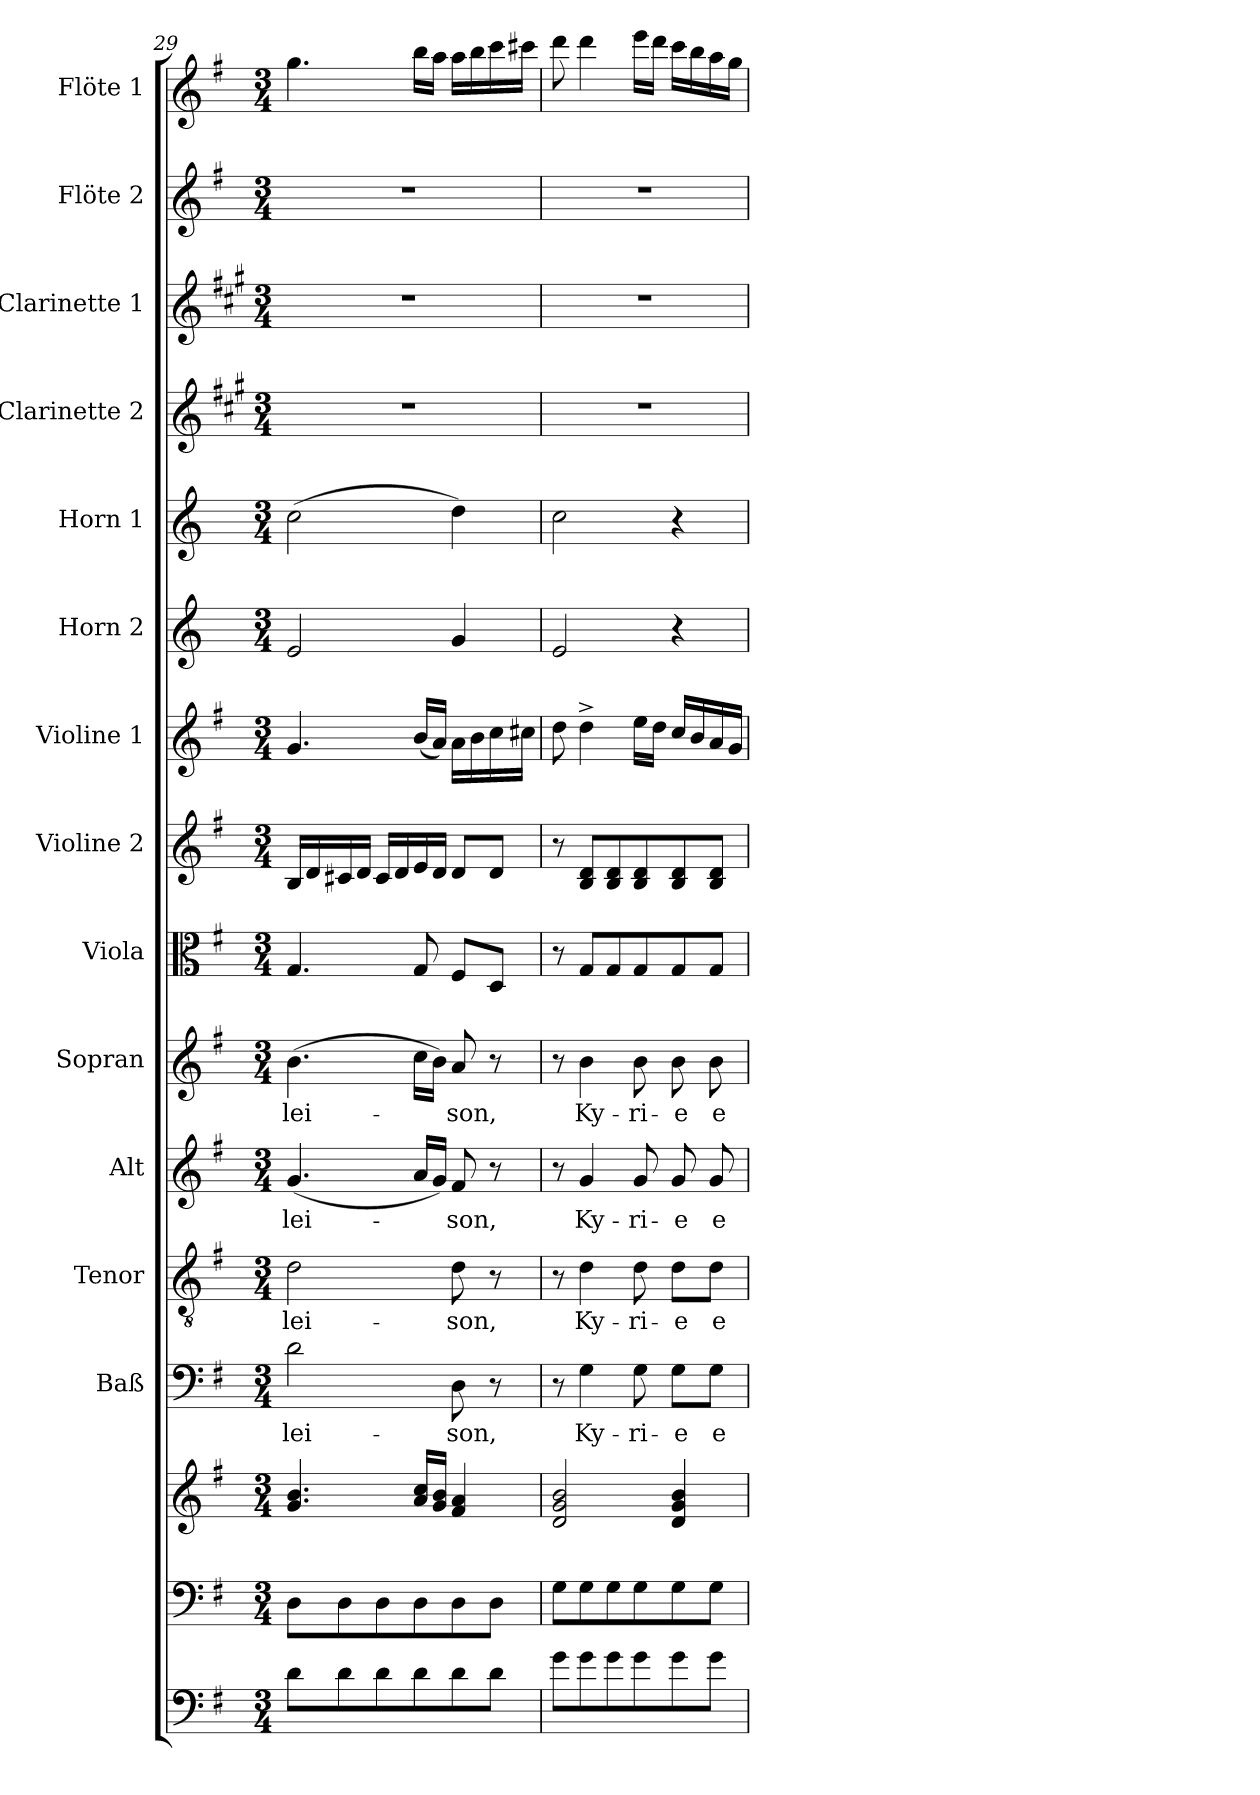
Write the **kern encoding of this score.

**kern	**kern	**kern	**kern	**text	**kern	**text	**kern	**text	**kern	**text	**kern	**kern	**kern	**kern	**kern	**kern	**kern	**kern	**kern
*part15	*part14	*part14	*part13	*part13	*part12	*part12	*part11	*part11	*part10	*part10	*part9	*part8	*part7	*part6	*part5	*part4	*part3	*part2	*part1
*staff16	*staff15	*staff14	*staff13	*staff13	*staff12	*staff12	*staff11	*staff11	*staff10	*staff10	*staff9	*staff8	*staff7	*staff6	*staff5	*staff4	*staff3	*staff2	*staff1
*	*	*	*I"Baß	*	*I"Tenor	*	*I"Alt	*	*I"Sopran	*	*I"Viola	*I"Violine 2	*I"Violine 1	*I"Horn 2	*I"Horn 1	*I"Clarinette 2	*I"Clarinette 1	*I"Flöte 2	*I"Flöte 1
*	*	*	*I'Baß	*	*I'Ten	*	*I'Alt	*	*I'Sop	*	*I'Vla.	*I'Vln. 2	*I'Vln. 1	*I'Hrn. 2	*I'Hrn. 1	*I'Cl. 2	*I'Cl. 1	*I'Fl. 2	*I'Fl. 1
*clefF4	*clefF4	*clefG2	*clefF4	*	*clefGv2	*	*clefG2	*	*clefG2	*	*clefC3	*clefG2	*clefG2	*clefG2	*clefG2	*clefG2	*clefG2	*clefG2	*clefG2
*ITrd7c12	*	*	*	*	*	*	*	*	*	*	*	*	*	*ITrd3c5	*ITrd3c5	*ITrd1c2	*ITrd1c2	*	*
*k[f#]	*k[f#]	*k[f#]	*k[f#]	*	*k[f#]	*	*k[f#]	*	*k[f#]	*	*k[f#]	*k[f#]	*k[f#]	*k[f#]	*k[f#]	*k[f#]	*k[f#]	*k[f#]	*k[f#]
*G:	*G:	*G:	*G:	*	*G:	*	*G:	*	*G:	*	*G:	*G:	*G:	*G:	*G:	*G:	*G:	*G:	*G:
*M3/4	*M3/4	*M3/4	*M3/4	*	*M3/4	*	*M3/4	*	*M3/4	*	*M3/4	*M3/4	*M3/4	*M3/4	*M3/4	*M3/4	*M3/4	*M3/4	*M3/4
=29	=29	=29	=29	=29	=29	=29	=29	=29	=29	=29	=29	=29	=29	=29	=29	=29	=29	=29	=29
!	!	!	!	!LO:LY:b	!	!LO:LY:b	!	!LO:LY:b	!	!LO:LY:b	!	!	!	!	!	!	!	!	!
8D\L	8D\L	4.g/ 4.b/	2d\	-lei-	2d\	-lei-	(<4.g/	-lei-	(>4.b\	-lei-	4.G/	16B/LL	4.g/	2B/	(<2g\	2.r	2.r	2.r	4.gg\
.	.	.	.	.	.	.	.	.	.	.	.	16d/	.	.	.	.	.	.	.
8D\	8D\	.	.	.	.	.	.	.	.	.	.	16c#X/	.	.	.	.	.	.	.
.	.	.	.	.	.	.	.	.	.	.	.	16d/JJ	.	.	.	.	.	.	.
8D\	8D\	.	.	.	.	.	.	.	.	.	.	16c#/LL	.	.	.	.	.	.	.
.	.	.	.	.	.	.	.	.	.	.	.	16d/	.	.	.	.	.	.	.
8D\	8D\	16a/ 16cc/LL	.	.	.	.	16a/LL	.	16cc\LL	.	8G/	16e/	(<16b/LL	.	.	.	.	.	16bb\LL
.	.	16g/ 16b/JJ	.	.	.	.	16g/JJ)	.	16b\JJ)	.	.	16d/JJ	16a/JJ)	.	.	.	.	.	16aa\JJ
!	!	!	!	!LO:LY:b	!	!LO:LY:b	!	!LO:LY:b	!	!LO:LY:b	!	!	!	!	!	!	!	!	!
8D\	8D\	4f#/ 4a/	8D\	-son,	8d\	-son,	8f#/	-son,	8a/	-son,	8F#/L	8d/L	16a\LL	4d/	4a\)	.	.	.	16aa\LL
.	.	.	.	.	.	.	.	.	.	.	.	.	16b\	.	.	.	.	.	16bb\
8D\J	8D\J	.	8r	.	8r	.	8r	.	8r	.	8D/J	8d/J	16cc\	.	.	.	.	.	16ccc\
.	.	.	.	.	.	.	.	.	.	.	.	.	16cc#X\JJ	.	.	.	.	.	16ccc#X\JJ
=30	=30	=30	=30	=30	=30	=30	=30	=30	=30	=30	=30	=30	=30	=30	=30	=30	=30	=30	=30
8G\L	8G\L	2d/ 2g/ 2b/	8r	.	8r	.	8r	.	8r	.	8r	8r	8dd\	2B/	2g\	2.r	2.r	2.r	8ddd\
!	!	!	!	!LO:LY:b	!	!LO:LY:b	!	!LO:LY:b	!	!LO:LY:b	!	!	!	!	!	!	!	!	!
8G\	8G\	.	4G\	Ky-	4d\	Ky-	4g/	Ky-	4b\	Ky-	8G/L	8B/ 8d/L	4dd^>\	.	.	.	.	.	4ddd\
8G\	8G\	.	.	.	.	.	.	.	.	.	8G/	8B/ 8d/	.	.	.	.	.	.	.
!	!	!	!	!LO:LY:b	!	!LO:LY:b	!	!LO:LY:b	!	!LO:LY:b	!	!	!	!	!	!	!	!	!
8G\	8G\	.	8G\	-ri-	8d\	-ri-	8g/	-ri-	8b\	-ri-	8G/	8B/ 8d/	16ee\LL	.	.	.	.	.	16eee\LL
.	.	.	.	.	.	.	.	.	.	.	.	.	16dd\JJ	.	.	.	.	.	16ddd\JJ
!	!	!	!	!LO:LY:b	!	!LO:LY:b	!	!LO:LY:b	!	!LO:LY:b	!	!	!	!	!	!	!	!	!
8G\	8G\	4d/ 4g/ 4b/	8G\L	-e	8d\L	-e	8g/	-e	8b\	-e	8G/	8B/ 8d/	16cc/LL	4r	4r	.	.	.	16ccc\LL
.	.	.	.	.	.	.	.	.	.	.	.	.	16b/	.	.	.	.	.	16bb\
!	!	!	!	!LO:LY:b	!	!LO:LY:b	!	!LO:LY:b	!	!LO:LY:b	!	!	!	!	!	!	!	!	!
8G\J	8G\J	.	8G\J	e-	8d\J	e-	8g/	e-	8b\	e-	8G/J	8B/ 8d/J	16a/	.	.	.	.	.	16aa\
.	.	.	.	.	.	.	.	.	.	.	.	.	16g/JJ	.	.	.	.	.	16gg\JJ
=	=	=	=	=	=	=	=	=	=	=	=	=	=	=	=	=	=	=	=
*-	*-	*-	*-	*-	*-	*-	*-	*-	*-	*-	*-	*-	*-	*-	*-	*-	*-	*-	*-
